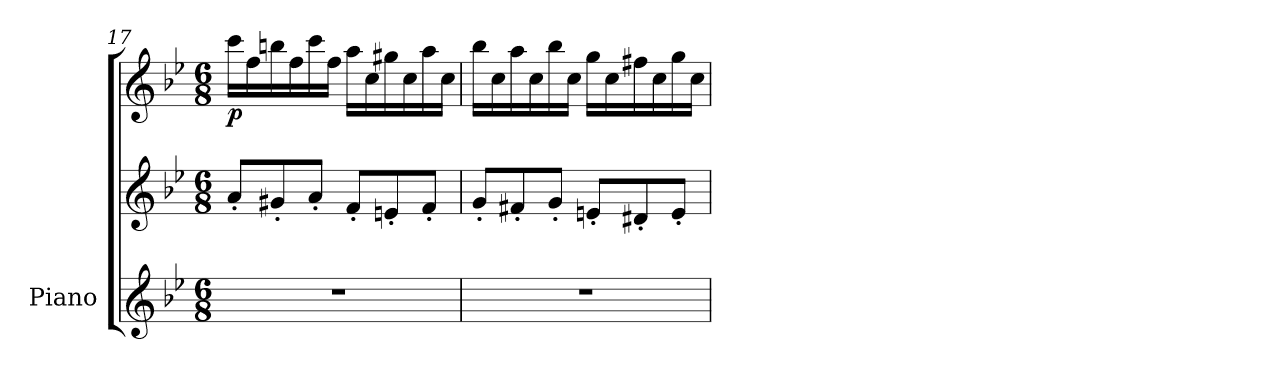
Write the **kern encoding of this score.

**kern	**kern	**kern	**dynam
*part1	*part1	*part1	*part1
*staff3	*staff2	*staff1	*staff1/2/3
*I"Piano	*	*	*
*I'Pno	*	*	*
!!LO:LB:g=z
*clefG2	*clefG2	*clefG2	*
*k[b-e-]	*k[b-e-]	*k[b-e-]	*
*M6/8	*M6/8	*M6/8	*
=17	=17	=17	=17
!	!	!	!LO:DY:b
2.r	8a'/L	16ccc\LL	p
.	.	16ff\	.
.	8g#X'/	16bbn\	.
.	.	16ff\	.
.	8a'/J	16ccc\	.
.	.	16ff\JJ	.
.	8f'/L	16aa\LL	.
.	.	16cc\	.
.	8en'/	16gg#X\	.
.	.	16cc\	.
.	8f'/J	16aa\	.
.	.	16cc\JJ	.
=18	=18	=18	=18
2.r	8g'/L	16bb-\LL	.
.	.	16cc\	.
.	8f#X'/	16aa\	.
.	.	16cc\	.
.	8g'/J	16bb-\	.
.	.	16cc\JJ	.
.	8en'/L	16gg\LL	.
.	.	16cc\	.
.	8d#X'/	16ff#X\	.
.	.	16cc\	.
.	8e'/J	16gg\	.
.	.	16cc\JJ	.
=	=	=	=
*-	*-	*-	*-
